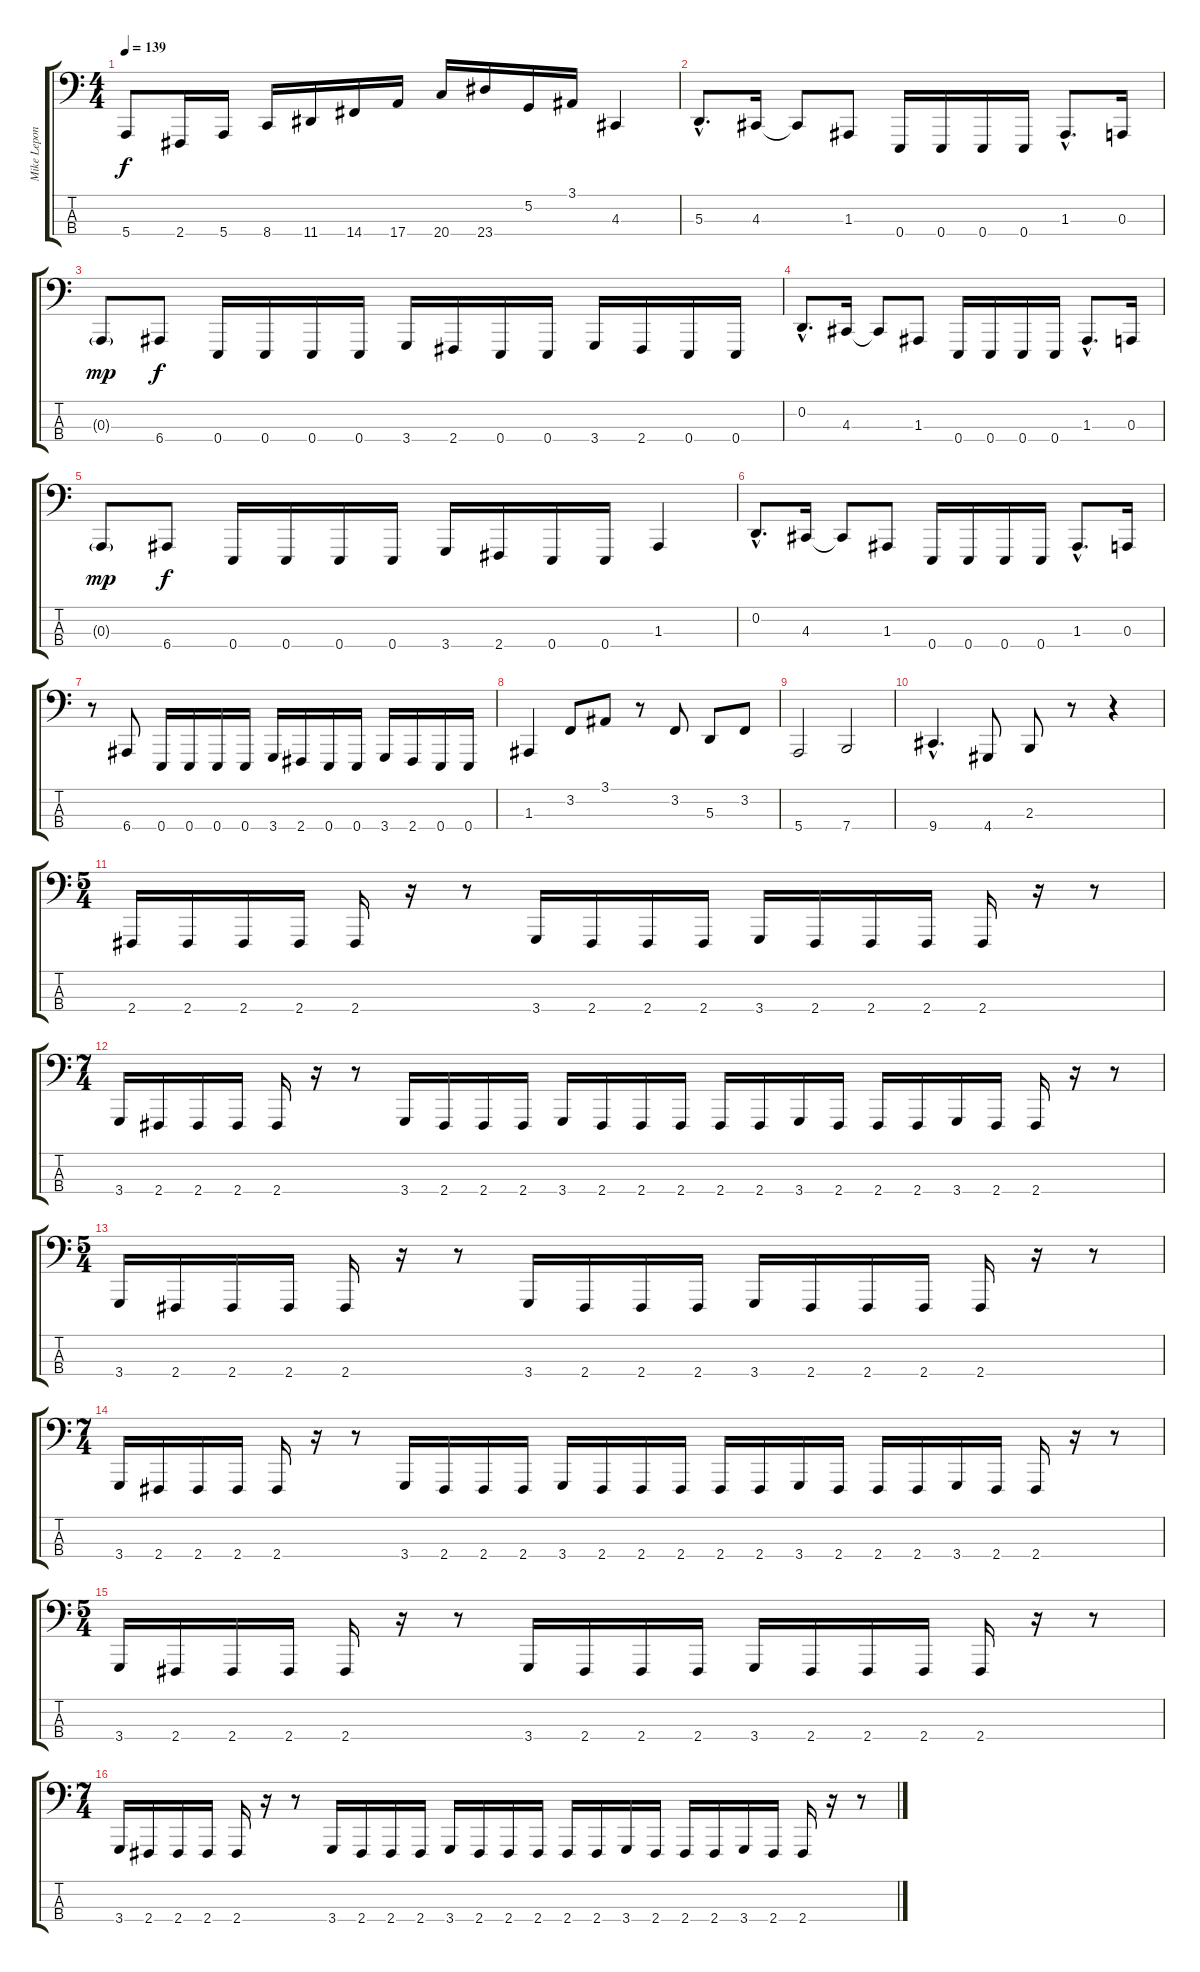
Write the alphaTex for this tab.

\track ("Mike Lepond" "Mike Lepon") {instrument electricbassfinger}
\staff {score tabs}
\tuning (G1 D1 A0 E0) {hide}
\ts (4 4)
\tempo 139
\clef f4
\ks c
5.4.8{dy f} 2.4.16 5.4.16 8.4.16 11.4.16 14.4.16 17.4.16 20.4.16 23.4.16 5.2.16 3.1.16 4.3.4 |
5.3{hac}.8{d} 4.3.16 4.3{t}.8 1.3.8 0.4.16 0.4.16 0.4.16 0.4.16 1.3{hac}.8{d} 0.3.16 |
0.3{g}.8{dy mp} 6.4.8{dy f} 0.4.16 0.4.16 0.4.16 0.4.16 3.4.16 2.4.16 0.4.16 0.4.16 3.4.16 2.4.16 0.4.16 0.4.16 |
0.2{hac}.8{d} 4.3.16 4.3{t}.8 1.3.8 0.4.16 0.4.16 0.4.16 0.4.16 1.3{hac}.8{d} 0.3.16 |
0.3{g}.8{dy mp} 6.4.8{dy f} 0.4.16 0.4.16 0.4.16 0.4.16 3.4.16 2.4.16 0.4.16 0.4.16 1.3.4 |
0.2{hac}.8{d} 4.3.16 4.3{t}.8 1.3.8 0.4.16 0.4.16 0.4.16 0.4.16 1.3{hac}.8{d} 0.3.16 |
r.8 6.4.8 0.4.16 0.4.16 0.4.16 0.4.16 3.4.16 2.4.16 0.4.16 0.4.16 3.4.16 2.4.16 0.4.16 0.4.16 |
1.3.4 3.2.8 3.1.8 r.8 3.2.8 5.3.8 3.2.8 |
5.4.2 7.4.2 |
9.4{hac}.4{d} 4.4.8 2.3.8 r.8 r.4 |
\ts (5 4)
2.4.16 2.4.16 2.4.16 2.4.16 2.4.16 r.16 r.8 3.4.16 2.4.16 2.4.16 2.4.16 3.4.16 2.4.16 2.4.16 2.4.16 2.4.16 r.16 r.8 |
\ts (7 4)
3.4.16 2.4.16 2.4.16 2.4.16 2.4.16 r.16 r.8 3.4.16 2.4.16 2.4.16 2.4.16 3.4.16 2.4.16 2.4.16 2.4.16 2.4.16 2.4.16 3.4.16 2.4.16 2.4.16 2.4.16 3.4.16 2.4.16 2.4.16 r.16 r.8 |
\ts (5 4)
3.4.16 2.4.16 2.4.16 2.4.16 2.4.16 r.16 r.8 3.4.16 2.4.16 2.4.16 2.4.16 3.4.16 2.4.16 2.4.16 2.4.16 2.4.16 r.16 r.8 |
\ts (7 4)
3.4.16 2.4.16 2.4.16 2.4.16 2.4.16 r.16 r.8 3.4.16 2.4.16 2.4.16 2.4.16 3.4.16 2.4.16 2.4.16 2.4.16 2.4.16 2.4.16 3.4.16 2.4.16 2.4.16 2.4.16 3.4.16 2.4.16 2.4.16 r.16 r.8 |
\ts (5 4)
3.4.16 2.4.16 2.4.16 2.4.16 2.4.16 r.16 r.8 3.4.16 2.4.16 2.4.16 2.4.16 3.4.16 2.4.16 2.4.16 2.4.16 2.4.16 r.16 r.8 |
\ts (7 4)
3.4.16 2.4.16 2.4.16 2.4.16 2.4.16 r.16 r.8 3.4.16 2.4.16 2.4.16 2.4.16 3.4.16 2.4.16 2.4.16 2.4.16 2.4.16 2.4.16 3.4.16 2.4.16 2.4.16 2.4.16 3.4.16 2.4.16 2.4.16 r.16 r.8
